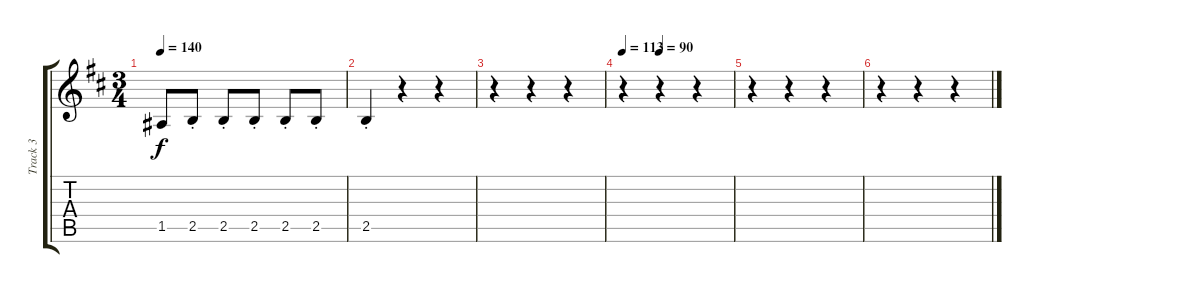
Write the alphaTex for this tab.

\track ("Track 3" "Track 3") {instrument baritonesax}
\staff {score tabs}
\tuning (E5 B4 G4 D4 A3 E3) {hide}
\ts (3 4)
\tempo 140
\clef g2
\ks d
1.5{t}.8{dy f} 2.5{st}.8 2.5{st}.8 2.5{st}.8 2.5{st}.8 2.5{st}.8 |
2.5{st}.4 r.4 r.4 |
r.4 r.4 r.4 |
\tempo 113
\tempo (90 0.3333333333333333)
r.4 r.4 r.4 |
r.4 r.4 r.4 |
r.4 r.4 r.4
